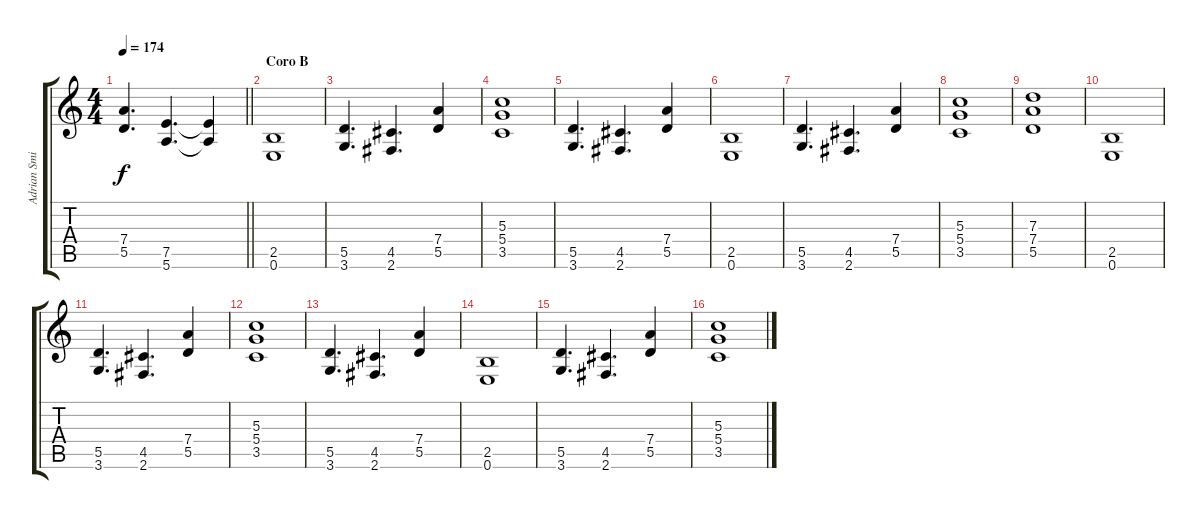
\track ("Adrian Smith" "Adrian Smi") {instrument distortionguitar}
\staff {score tabs}
\tuning (E4 B3 G3 D3 A2 E2) {hide}
\ts (4 4)
\tempo 174
\clef g2
\barLineRight lightlight
\ks c
(7.4{t} 5.5{t}).4{d dy f} (7.5 5.6).4{d} (7.5{t} 5.6{t}).4 |
\section ("" "Coro B")
(2.5 0.6).1 |
(5.5 3.6).4{d} (4.5 2.6).4{d} (7.4 5.5).4 |
(5.3 5.4 3.5).1 |
(5.5 3.6).4{d} (4.5 2.6).4{d} (7.4 5.5).4 |
(2.5 0.6).1 |
(5.5 3.6).4{d} (4.5 2.6).4{d} (7.4 5.5).4 |
(5.3 5.4 3.5).1 |
(7.3 7.4 5.5).1 |
(2.5 0.6).1 |
(5.5 3.6).4{d} (4.5 2.6).4{d} (7.4 5.5).4 |
(5.3 5.4 3.5).1 |
(5.5 3.6).4{d} (4.5 2.6).4{d} (7.4 5.5).4 |
(2.5 0.6).1 |
(5.5 3.6).4{d} (4.5 2.6).4{d} (7.4 5.5).4 |
(5.3 5.4 3.5).1
